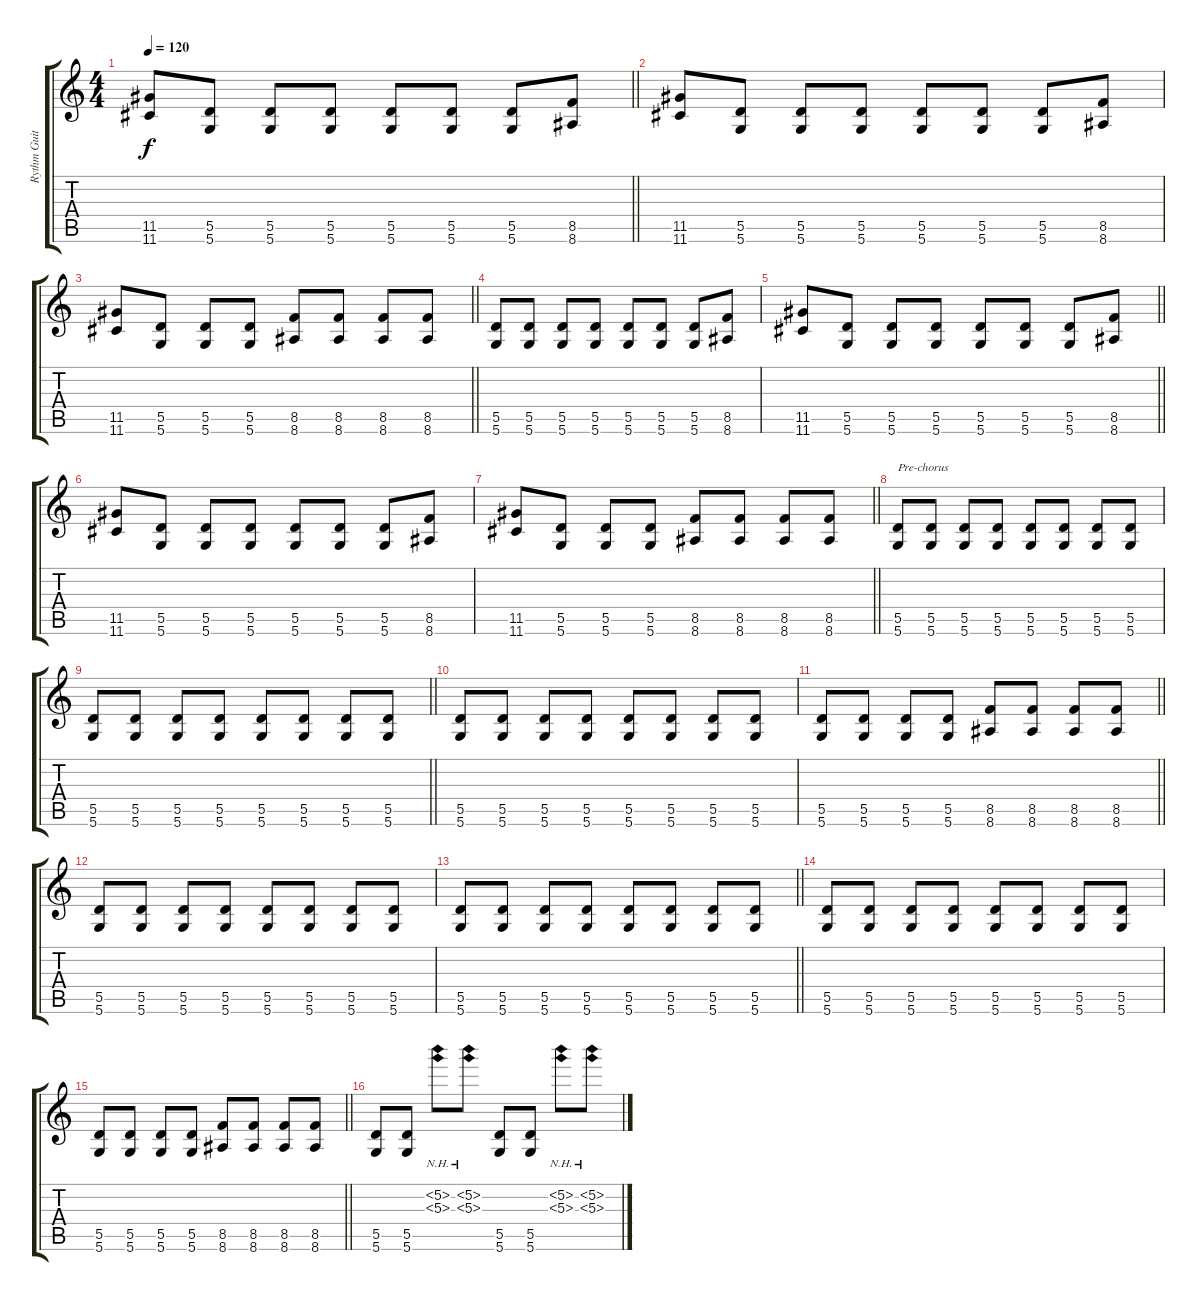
\track ("Rythm Guitar" "Rythm Guit") {instrument distortionguitar}
\staff {score tabs}
\tuning (E4 B3 G3 D3 A2 D2) {hide}
\ts (4 4)
\tempo 120
\clef g2
\barLineRight lightlight
\ks c
(11.5 11.6).8{dy f} (5.5 5.6).8 (5.5 5.6).8 (5.5 5.6).8 (5.5 5.6).8 (5.5 5.6).8 (5.5 5.6).8 (8.5 8.6).8 |
(11.5 11.6).8 (5.5 5.6).8 (5.5 5.6).8 (5.5 5.6).8 (5.5 5.6).8 (5.5 5.6).8 (5.5 5.6).8 (8.5 8.6).8 |
\barLineRight lightlight
(11.5 11.6).8 (5.5 5.6).8 (5.5 5.6).8 (5.5 5.6).8 (8.5 8.6).8 (8.5 8.6).8 (8.5 8.6).8 (8.5 8.6).8 |
(5.5 5.6).8 (5.5 5.6).8 (5.5 5.6).8 (5.5 5.6).8 (5.5 5.6).8 (5.5 5.6).8 (5.5 5.6).8 (8.5 8.6).8 |
\barLineRight lightlight
(11.5 11.6).8 (5.5 5.6).8 (5.5 5.6).8 (5.5 5.6).8 (5.5 5.6).8 (5.5 5.6).8 (5.5 5.6).8 (8.5 8.6).8 |
(11.5 11.6).8 (5.5 5.6).8 (5.5 5.6).8 (5.5 5.6).8 (5.5 5.6).8 (5.5 5.6).8 (5.5 5.6).8 (8.5 8.6).8 |
\barLineRight lightlight
(11.5 11.6).8 (5.5 5.6).8 (5.5 5.6).8 (5.5 5.6).8 (8.5 8.6).8 (8.5 8.6).8 (8.5 8.6).8 (8.5 8.6).8 |
(5.5 5.6).8{txt "Pre-chorus"} (5.5 5.6).8 (5.5 5.6).8 (5.5 5.6).8 (5.5 5.6).8 (5.5 5.6).8 (5.5 5.6).8 (5.5 5.6).8 |
\barLineRight lightlight
(5.5 5.6).8 (5.5 5.6).8 (5.5 5.6).8 (5.5 5.6).8 (5.5 5.6).8 (5.5 5.6).8 (5.5 5.6).8 (5.5 5.6).8 |
(5.5 5.6).8 (5.5 5.6).8 (5.5 5.6).8 (5.5 5.6).8 (5.5 5.6).8 (5.5 5.6).8 (5.5 5.6).8 (5.5 5.6).8 |
\barLineRight lightlight
(5.5 5.6).8 (5.5 5.6).8 (5.5 5.6).8 (5.5 5.6).8 (8.5 8.6).8 (8.5 8.6).8 (8.5 8.6).8 (8.5 8.6).8 |
(5.5 5.6).8 (5.5 5.6).8 (5.5 5.6).8 (5.5 5.6).8 (5.5 5.6).8 (5.5 5.6).8 (5.5 5.6).8 (5.5 5.6).8 |
\barLineRight lightlight
(5.5 5.6).8 (5.5 5.6).8 (5.5 5.6).8 (5.5 5.6).8 (5.5 5.6).8 (5.5 5.6).8 (5.5 5.6).8 (5.5 5.6).8 |
(5.5 5.6).8 (5.5 5.6).8 (5.5 5.6).8 (5.5 5.6).8 (5.5 5.6).8 (5.5 5.6).8 (5.5 5.6).8 (5.5 5.6).8 |
\barLineRight lightlight
(5.5 5.6).8 (5.5 5.6).8 (5.5 5.6).8 (5.5 5.6).8 (8.5 8.6).8 (8.5 8.6).8 (8.5 8.6).8 (8.5 8.6).8 |
(5.5 5.6).8 (5.5 5.6).8 (5.2{nh} 5.3{nh}).8 (5.2{nh} 5.3{nh}).8 (5.5 5.6).8 (5.5 5.6).8 (5.2{nh} 5.3{nh}).8 (5.2{nh} 5.3{nh}).8
